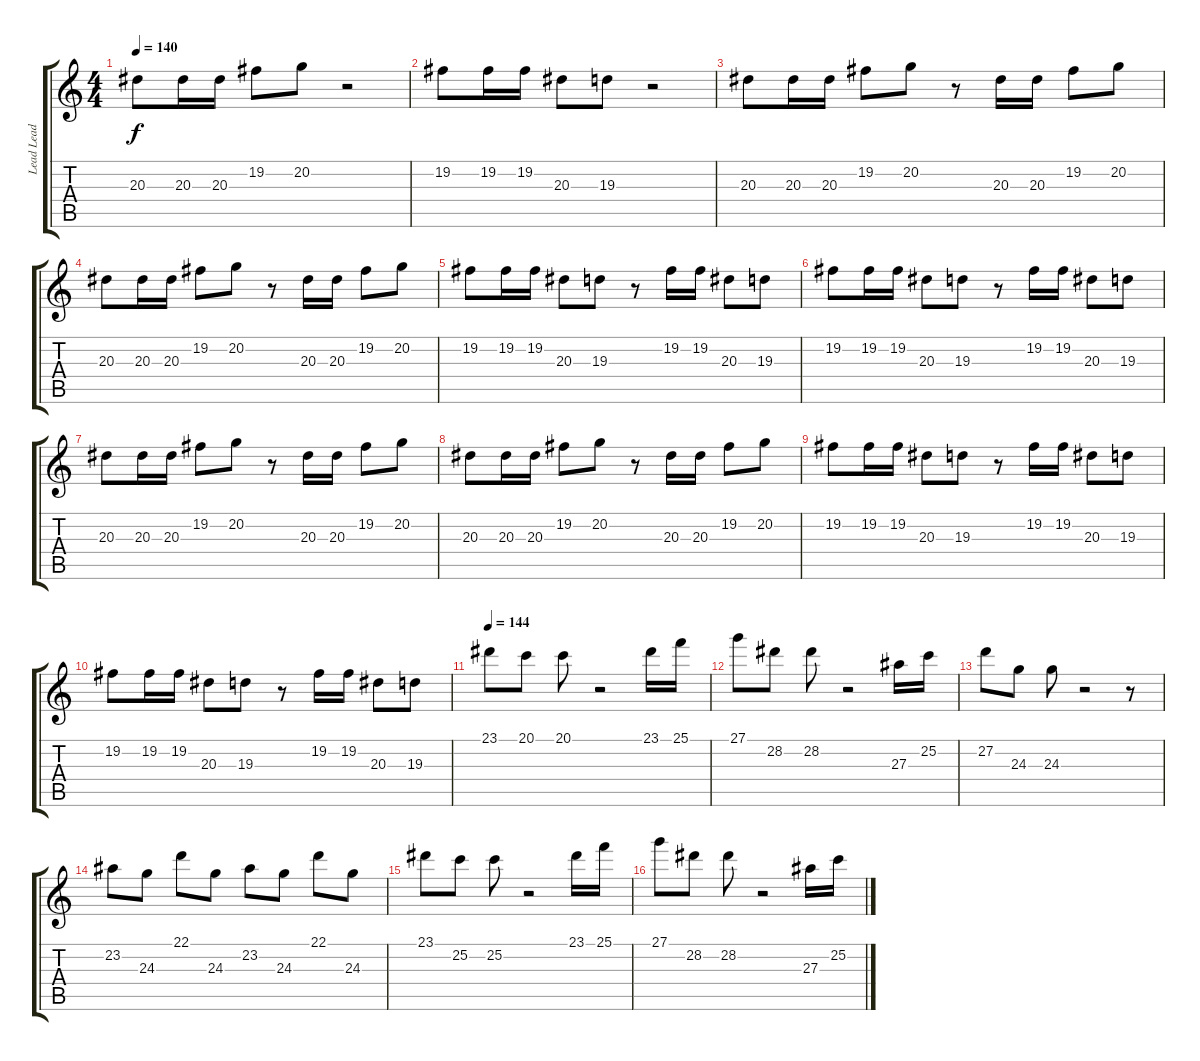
\track ("Lead Lead" "Lead Lead") {instrument acousticgrandpiano}
\staff {score tabs}
\tuning (E4 B3 G3 D3 A2 E2) {hide}
\ts (4 4)
\tempo 140
\clef g2
\ks c
20.3.8{dy f} 20.3.16 20.3.16 19.2.8 20.2.8 r.2 |
19.2.8 19.2.16 19.2.16 20.3.8 19.3.8 r.2 |
20.3.8 20.3.16 20.3.16 19.2.8 20.2.8 r.8 20.3.16 20.3.16 19.2.8 20.2.8 |
20.3.8 20.3.16 20.3.16 19.2.8 20.2.8 r.8 20.3.16 20.3.16 19.2.8 20.2.8 |
19.2.8 19.2.16 19.2.16 20.3.8 19.3.8 r.8 19.2.16 19.2.16 20.3.8 19.3.8 |
19.2.8 19.2.16 19.2.16 20.3.8 19.3.8 r.8 19.2.16 19.2.16 20.3.8 19.3.8 |
20.3.8 20.3.16 20.3.16 19.2.8 20.2.8 r.8 20.3.16 20.3.16 19.2.8 20.2.8 |
20.3.8 20.3.16 20.3.16 19.2.8 20.2.8 r.8 20.3.16 20.3.16 19.2.8 20.2.8 |
19.2.8 19.2.16 19.2.16 20.3.8 19.3.8 r.8 19.2.16 19.2.16 20.3.8 19.3.8 |
19.2.8 19.2.16 19.2.16 20.3.8 19.3.8 r.8 19.2.16 19.2.16 20.3.8 19.3.8 |
\tempo 144
23.1.8 20.1.8 20.1.8 r.2 23.1.16 25.1.16 |
27.1.8 28.2.8 28.2.8 r.2 27.3.16 25.2.16 |
27.2.8 24.3.8 24.3.8 r.2 r.8 |
23.2.8 24.3.8 22.1.8 24.3.8 23.2.8 24.3.8 22.1.8 24.3.8 |
23.1.8 25.2.8 25.2.8 r.2 23.1.16 25.1.16 |
27.1.8 28.2.8 28.2.8 r.2 27.3.16 25.2.16
